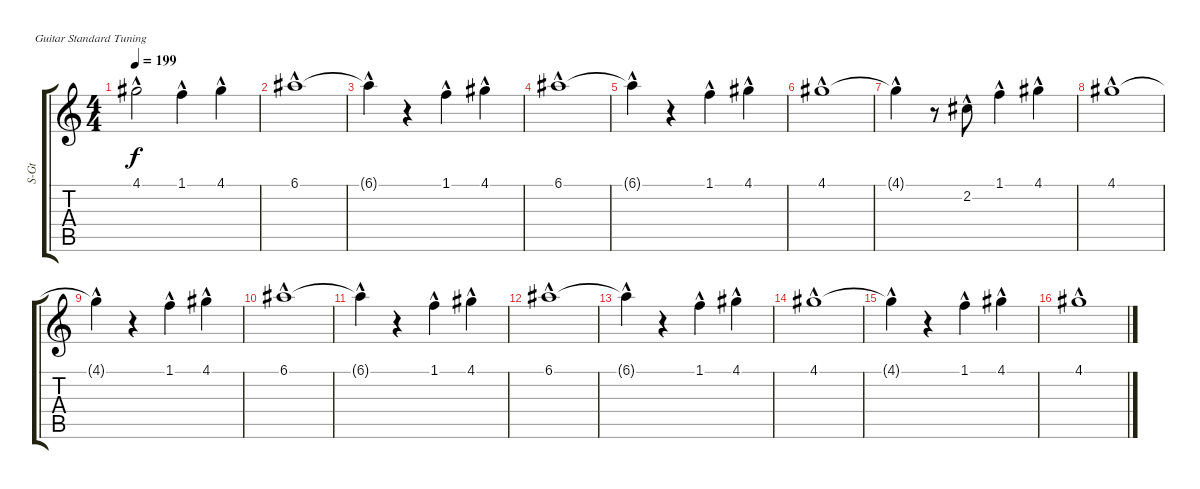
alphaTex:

\track ("Dexter voice" "S-Gt") {instrument tenorsax}
\staff {score tabs}
\tuning (E4 B3 G3 D3 A2 E2)
\displaytranspose 12
\ts (4 4)
\tempo 199
\clef g2
\ks c
4.1{hac t}.2{dy f} 1.1{hac}.4 4.1{hac}.4 |
6.1{hac}.1 |
6.1{hac t}.4 r.4 1.1{hac}.4 4.1{hac}.4 |
6.1{hac}.1 |
6.1{hac t}.4 r.4 1.1{hac}.4 4.1{hac}.4 |
4.1{hac}.1 |
4.1{hac t}.4 r.8 2.2{hac}.8 1.1{hac}.4 4.1{hac}.4 |
4.1{hac}.1 |
4.1{hac t}.4 r.4 1.1{hac}.4 4.1{hac}.4 |
6.1{hac}.1 |
6.1{hac t}.4 r.4 1.1{hac}.4 4.1{hac}.4 |
6.1{hac}.1 |
6.1{hac t}.4 r.4 1.1{hac}.4 4.1{hac}.4 |
4.1{hac}.1 |
4.1{hac t}.4 r.4 1.1{hac}.4 4.1{hac}.4 |
4.1{hac}.1
